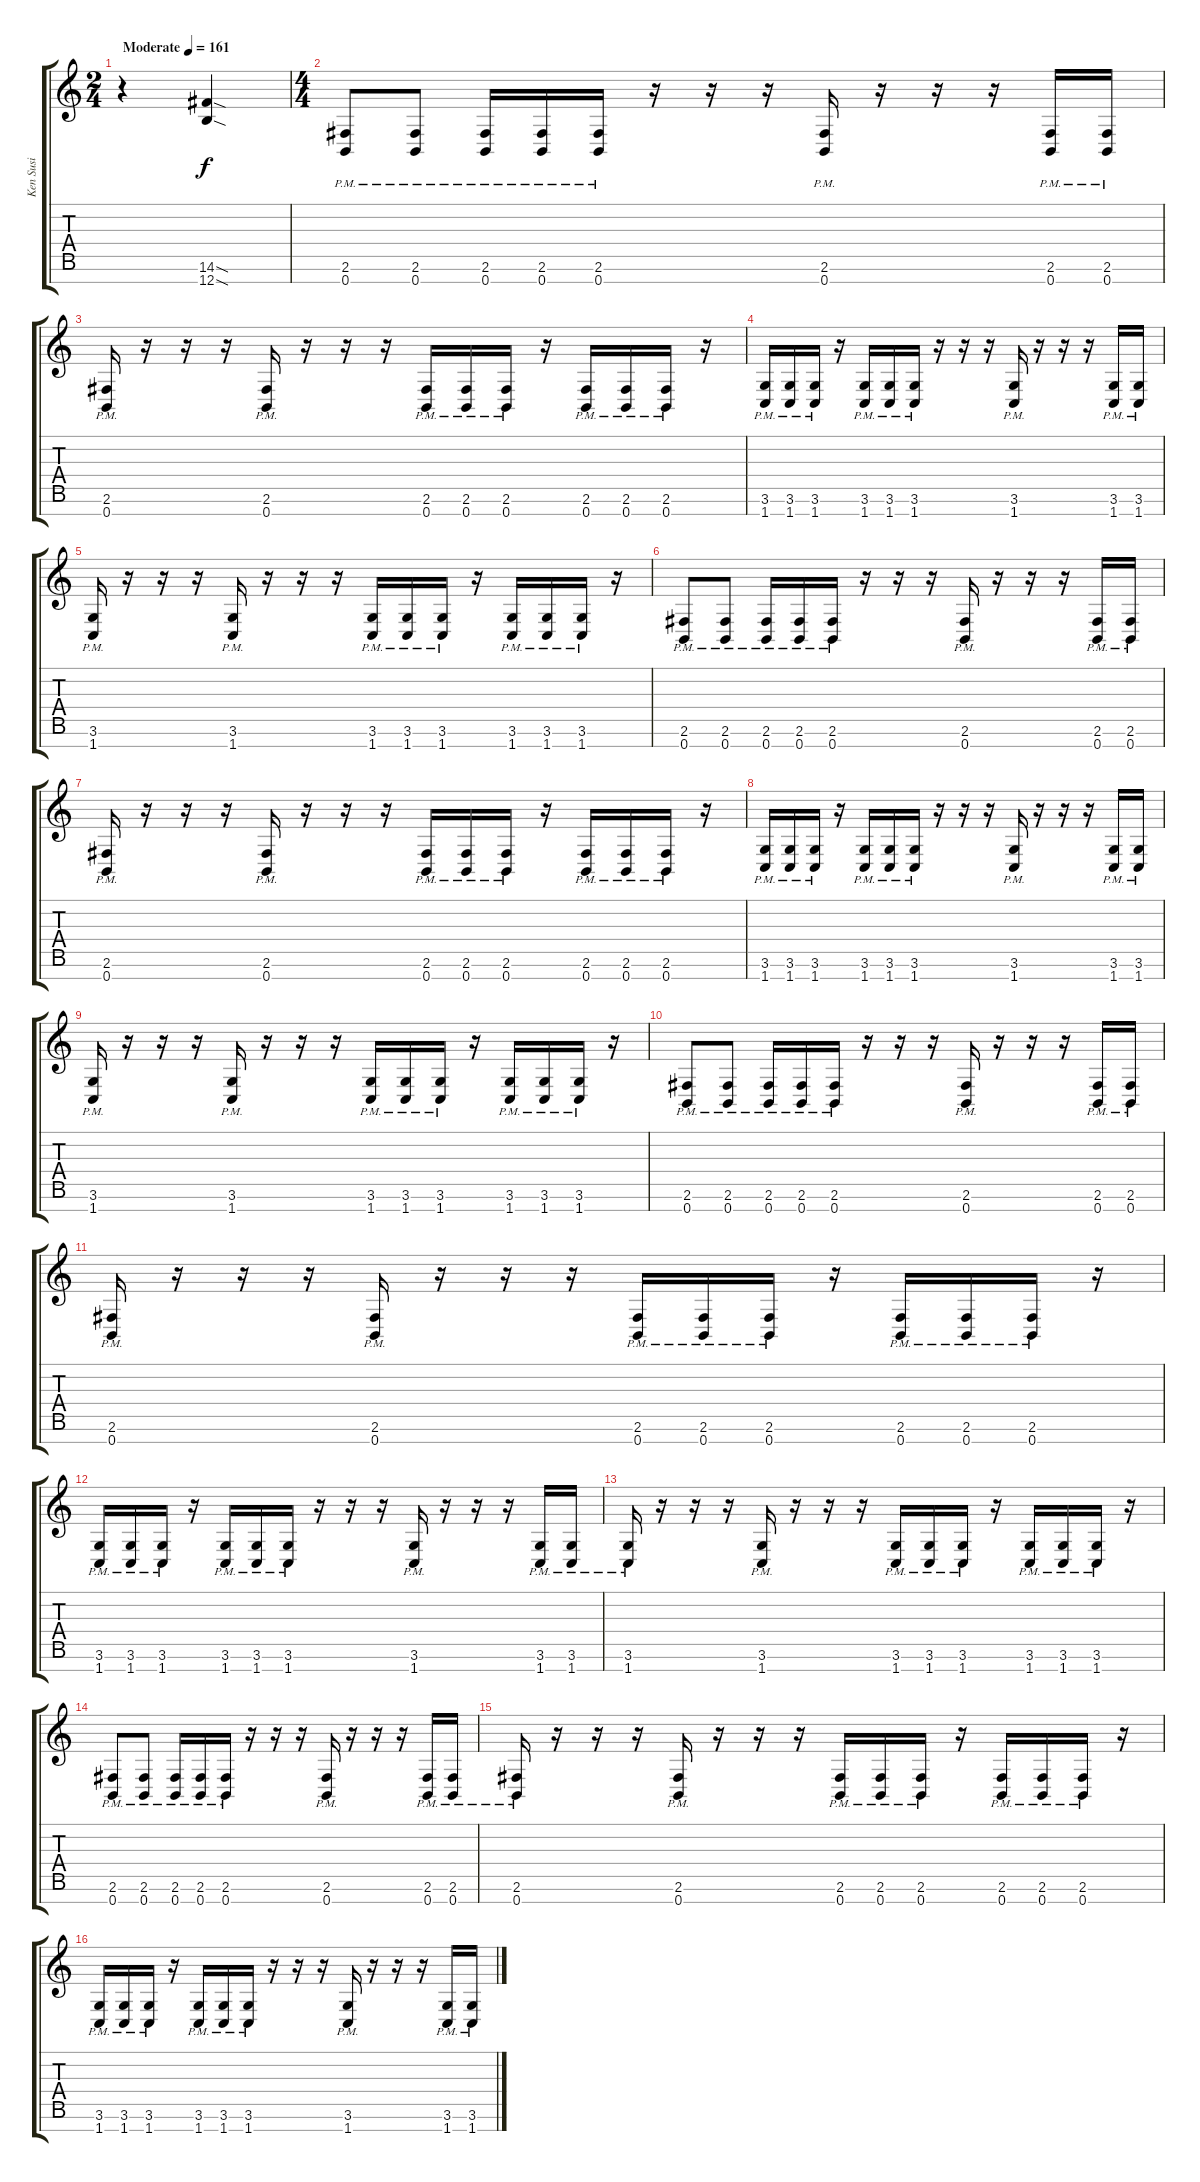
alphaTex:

\track ("Ken Susi" "Ken Susi") {instrument distortionguitar}
\staff {score tabs}
\tuning (E4 B3 G3 D3 A2 E2 B1) {hide}
\ts (2 4)
\tempo (161 "Moderate")
\clef g2
\ks c
r.4{dy f instrument distortionguitar} (14.6{sod} 12.7{sod}).4 |
\ts (4 4)
(2.6{pm} 0.7{pm}).8 (2.6{pm} 0.7{pm}).8 (2.6{pm} 0.7{pm}).16 (2.6{pm} 0.7{pm}).16 (2.6{pm} 0.7{pm}).16 r.16 r.16 r.16 (2.6{pm} 0.7{pm}).16 r.16 r.16 r.16 (2.6{pm} 0.7{pm}).16 (2.6{pm} 0.7{pm}).16 |
(2.6{pm} 0.7{pm}).16 r.16 r.16 r.16 (2.6{pm} 0.7{pm}).16 r.16 r.16 r.16 (2.6{pm} 0.7{pm}).16 (2.6{pm} 0.7{pm}).16 (2.6{pm} 0.7{pm}).16 r.16 (2.6{pm} 0.7{pm}).16 (2.6{pm} 0.7{pm}).16 (2.6{pm} 0.7{pm}).16 r.16 |
(3.6{pm} 1.7{pm}).16 (3.6{pm} 1.7{pm}).16 (3.6{pm} 1.7{pm}).16 r.16 (3.6{pm} 1.7{pm}).16 (3.6{pm} 1.7{pm}).16 (3.6{pm} 1.7{pm}).16 r.16 r.16 r.16 (3.6{pm} 1.7{pm}).16 r.16 r.16 r.16 (3.6{pm} 1.7{pm}).16 (3.6{pm} 1.7{pm}).16 |
(3.6{pm} 1.7{pm}).16 r.16 r.16 r.16 (3.6{pm} 1.7{pm}).16 r.16 r.16 r.16 (3.6{pm} 1.7{pm}).16 (3.6{pm} 1.7{pm}).16 (3.6{pm} 1.7{pm}).16 r.16 (3.6{pm} 1.7{pm}).16 (3.6{pm} 1.7{pm}).16 (3.6{pm} 1.7{pm}).16 r.16 |
(2.6{pm} 0.7{pm}).8 (2.6{pm} 0.7{pm}).8 (2.6{pm} 0.7{pm}).16 (2.6{pm} 0.7{pm}).16 (2.6{pm} 0.7{pm}).16 r.16 r.16 r.16 (2.6{pm} 0.7{pm}).16 r.16 r.16 r.16 (2.6{pm} 0.7{pm}).16 (2.6{pm} 0.7{pm}).16 |
(2.6{pm} 0.7{pm}).16 r.16 r.16 r.16 (2.6{pm} 0.7{pm}).16 r.16 r.16 r.16 (2.6{pm} 0.7{pm}).16 (2.6{pm} 0.7{pm}).16 (2.6{pm} 0.7{pm}).16 r.16 (2.6{pm} 0.7{pm}).16 (2.6{pm} 0.7{pm}).16 (2.6{pm} 0.7{pm}).16 r.16 |
(3.6{pm} 1.7{pm}).16 (3.6{pm} 1.7{pm}).16 (3.6{pm} 1.7{pm}).16 r.16 (3.6{pm} 1.7{pm}).16 (3.6{pm} 1.7{pm}).16 (3.6{pm} 1.7{pm}).16 r.16 r.16 r.16 (3.6{pm} 1.7{pm}).16 r.16 r.16 r.16 (3.6{pm} 1.7{pm}).16 (3.6{pm} 1.7{pm}).16 |
(3.6{pm} 1.7{pm}).16 r.16 r.16 r.16 (3.6{pm} 1.7{pm}).16 r.16 r.16 r.16 (3.6{pm} 1.7{pm}).16 (3.6{pm} 1.7{pm}).16 (3.6{pm} 1.7{pm}).16 r.16 (3.6{pm} 1.7{pm}).16 (3.6{pm} 1.7{pm}).16 (3.6{pm} 1.7{pm}).16 r.16 |
(2.6{pm} 0.7{pm}).8 (2.6{pm} 0.7{pm}).8 (2.6{pm} 0.7{pm}).16 (2.6{pm} 0.7{pm}).16 (2.6{pm} 0.7{pm}).16 r.16 r.16 r.16 (2.6{pm} 0.7{pm}).16 r.16 r.16 r.16 (2.6{pm} 0.7{pm}).16 (2.6{pm} 0.7{pm}).16 |
(2.6{pm} 0.7{pm}).16 r.16 r.16 r.16 (2.6{pm} 0.7{pm}).16 r.16 r.16 r.16 (2.6{pm} 0.7{pm}).16 (2.6{pm} 0.7{pm}).16 (2.6{pm} 0.7{pm}).16 r.16 (2.6{pm} 0.7{pm}).16 (2.6{pm} 0.7{pm}).16 (2.6{pm} 0.7{pm}).16 r.16 |
(3.6{pm} 1.7{pm}).16 (3.6{pm} 1.7{pm}).16 (3.6{pm} 1.7{pm}).16 r.16 (3.6{pm} 1.7{pm}).16 (3.6{pm} 1.7{pm}).16 (3.6{pm} 1.7{pm}).16 r.16 r.16 r.16 (3.6{pm} 1.7{pm}).16 r.16 r.16 r.16 (3.6{pm} 1.7{pm}).16 (3.6{pm} 1.7{pm}).16 |
(3.6{pm} 1.7{pm}).16 r.16 r.16 r.16 (3.6{pm} 1.7{pm}).16 r.16 r.16 r.16 (3.6{pm} 1.7{pm}).16 (3.6{pm} 1.7{pm}).16 (3.6{pm} 1.7{pm}).16 r.16 (3.6{pm} 1.7{pm}).16 (3.6{pm} 1.7{pm}).16 (3.6{pm} 1.7{pm}).16 r.16 |
(2.6{pm} 0.7{pm}).8 (2.6{pm} 0.7{pm}).8 (2.6{pm} 0.7{pm}).16 (2.6{pm} 0.7{pm}).16 (2.6{pm} 0.7{pm}).16 r.16 r.16 r.16 (2.6{pm} 0.7{pm}).16 r.16 r.16 r.16 (2.6{pm} 0.7{pm}).16 (2.6{pm} 0.7{pm}).16 |
(2.6{pm} 0.7{pm}).16 r.16 r.16 r.16 (2.6{pm} 0.7{pm}).16 r.16 r.16 r.16 (2.6{pm} 0.7{pm}).16 (2.6{pm} 0.7{pm}).16 (2.6{pm} 0.7{pm}).16 r.16 (2.6{pm} 0.7{pm}).16 (2.6{pm} 0.7{pm}).16 (2.6{pm} 0.7{pm}).16 r.16 |
(3.6{pm} 1.7{pm}).16 (3.6{pm} 1.7{pm}).16 (3.6{pm} 1.7{pm}).16 r.16 (3.6{pm} 1.7{pm}).16 (3.6{pm} 1.7{pm}).16 (3.6{pm} 1.7{pm}).16 r.16 r.16 r.16 (3.6{pm} 1.7{pm}).16 r.16 r.16 r.16 (3.6{pm} 1.7{pm}).16 (3.6{pm} 1.7{pm}).16
